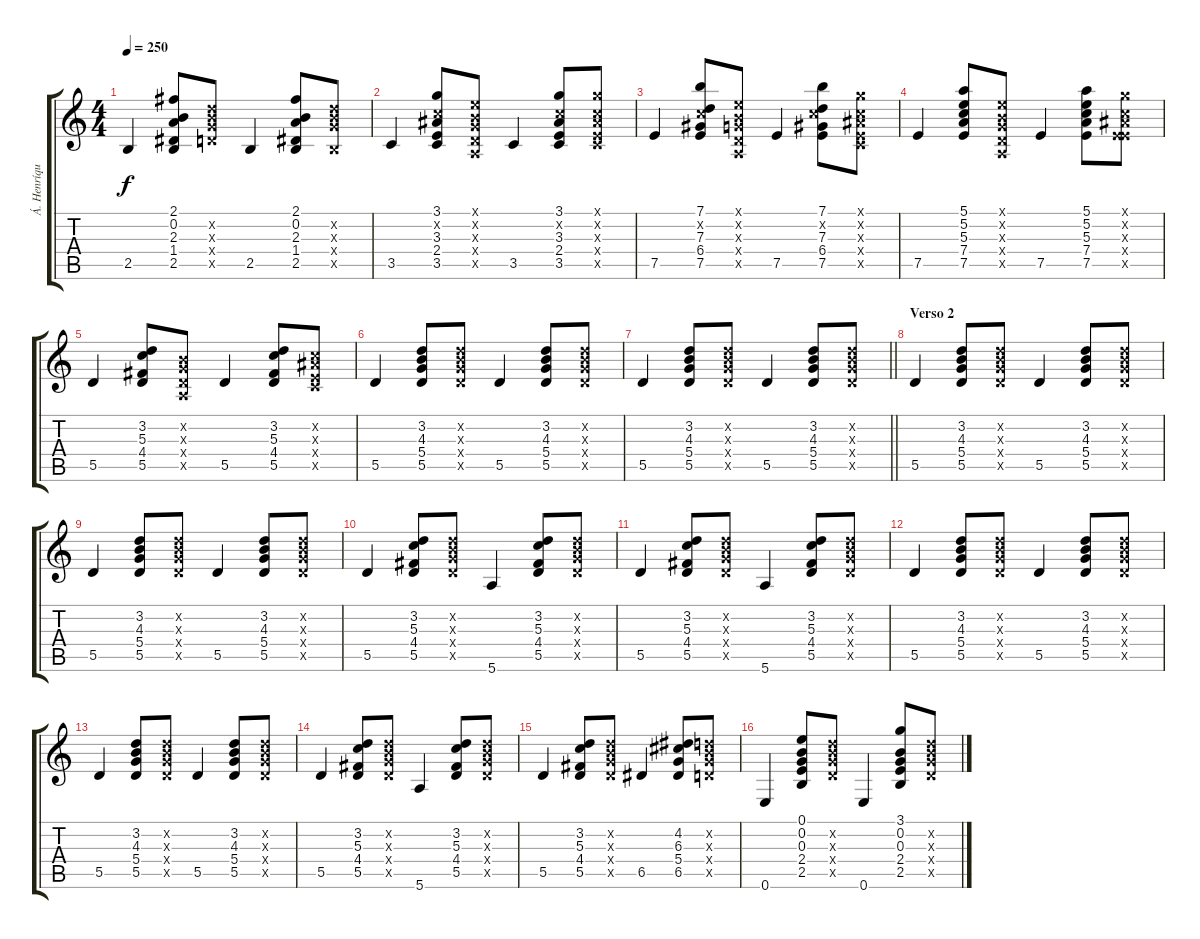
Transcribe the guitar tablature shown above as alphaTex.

\track ("Á. Henríquez [Gtr 2]" "Á. Henríqu") {instrument acousticguitarsteel}
\staff {score tabs}
\tuning (E4 B3 G3 D3 A2 E2) {hide}
\ts (4 4)
\tempo 250
\clef g2
\ks c
2.5.4{dy f} (2.1 0.2 2.3 1.4 2.5).8 (3.2{x} 4.3{x} 5.4{x} 5.5{x}).8 2.5.4 (2.1 0.2 2.3 1.4 2.5).8 (3.2{x} 4.3{x} 5.4{x} 2.5{x}).8 |
3.5.4 (3.1 1.2{x} 3.3 2.4 3.5).8 (0.1{x} 0.2{x} 0.3{x} 0.4{x} 0.5{x}).8 3.5.4 (3.1 1.2{x} 3.3 2.4 3.5).8 (3.1{x} 1.2{x} 3.3{x} 2.4{x} 3.5{x}).8 |
7.5.4 (7.1 1.2{x} 7.3 6.4 7.5).8 (0.1{x} 0.2{x} 0.3{x} 0.4{x} 0.5{x}).8 7.5.4 (7.1 1.2{x} 7.3 6.4 7.5).8 (3.1{x} 1.2{x} 3.3{x} 2.4{x} 3.5{x}).8 |
7.5.4 (5.1 5.2 5.3 7.4 7.5).8 (0.1{x} 0.2{x} 0.3{x} 0.4{x} 0.5{x}).8 7.5.4 (5.1 5.2 5.3 7.4 7.5).8 (3.1{x} 1.2{x} 3.3{x} 2.4{x} 7.5{x}).8 |
5.5.4 (3.2 5.3 4.4 5.5).8 (0.2{x} 0.3{x} 0.4{x} 0.5{x}).8 5.5.4 (3.2 5.3 4.4 5.5).8 (1.2{x} 3.3{x} 2.4{x} 3.5{x}).8 |
5.5.4 (3.2 4.3 5.4 5.5).8 (3.2{x} 4.3{x} 5.4{x} 5.5{x}).8 5.5.4 (3.2 4.3 5.4 5.5).8 (3.2{x} 4.3{x} 5.4{x} 5.5{x}).8 |
\barLineRight lightlight
5.5.4 (3.2 4.3 5.4 5.5).8 (3.2{x} 4.3{x} 5.4{x} 5.5{x}).8 5.5.4 (3.2 4.3 5.4 5.5).8 (3.2{x} 4.3{x} 5.4{x} 5.5{x}).8 |
\section ("" "Verso 2")
5.5.4 (3.2 4.3 5.4 5.5).8 (3.2{x} 4.3{x} 5.4{x} 5.5{x}).8 5.5.4 (3.2 4.3 5.4 5.5).8 (3.2{x} 4.3{x} 5.4{x} 5.5{x}).8 |
5.5.4 (3.2 4.3 5.4 5.5).8 (3.2{x} 4.3{x} 5.4{x} 5.5{x}).8 5.5.4 (3.2 4.3 5.4 5.5).8 (3.2{x} 4.3{x} 5.4{x} 5.5{x}).8 |
5.5.4 (3.2 5.3 4.4 5.5).8 (3.2{x} 4.3{x} 5.4{x} 5.5{x}).8 5.6.4 (3.2 5.3 4.4 5.5).8 (3.2{x} 4.3{x} 5.4{x} 5.5{x}).8 |
5.5.4 (3.2 5.3 4.4 5.5).8 (3.2{x} 4.3{x} 5.4{x} 5.5{x}).8 5.6.4 (3.2 5.3 4.4 5.5).8 (3.2{x} 4.3{x} 5.4{x} 5.5{x}).8 |
5.5.4 (3.2 4.3 5.4 5.5).8 (3.2{x} 4.3{x} 5.4{x} 5.5{x}).8 5.5.4 (3.2 4.3 5.4 5.5).8 (3.2{x} 4.3{x} 5.4{x} 5.5{x}).8 |
5.5.4 (3.2 4.3 5.4 5.5).8 (3.2{x} 4.3{x} 5.4{x} 5.5{x}).8 5.5.4 (3.2 4.3 5.4 5.5).8 (3.2{x} 4.3{x} 5.4{x} 5.5{x}).8 |
5.5.4 (3.2 5.3 4.4 5.5).8 (3.2{x} 4.3{x} 5.4{x} 5.5{x}).8 5.6.4 (3.2 5.3 4.4 5.5).8 (3.2{x} 4.3{x} 5.4{x} 5.5{x}).8 |
5.5.4 (3.2 5.3 4.4 5.5).8 (3.2{x} 4.3{x} 5.4{x} 5.5{x}).8 6.5.4 (4.2 6.3 5.4 6.5).8 (3.2{x} 4.3{x} 5.4{x} 5.5{x}).8 |
0.6.4 (0.1 0.2 0.3 2.4 2.5).8 (3.2{x} 4.3{x} 5.4{x} 5.5{x}).8 0.6.4 (3.1 0.2 0.3 2.4 2.5).8 (3.2{x} 4.3{x} 5.4{x} 5.5{x}).8
